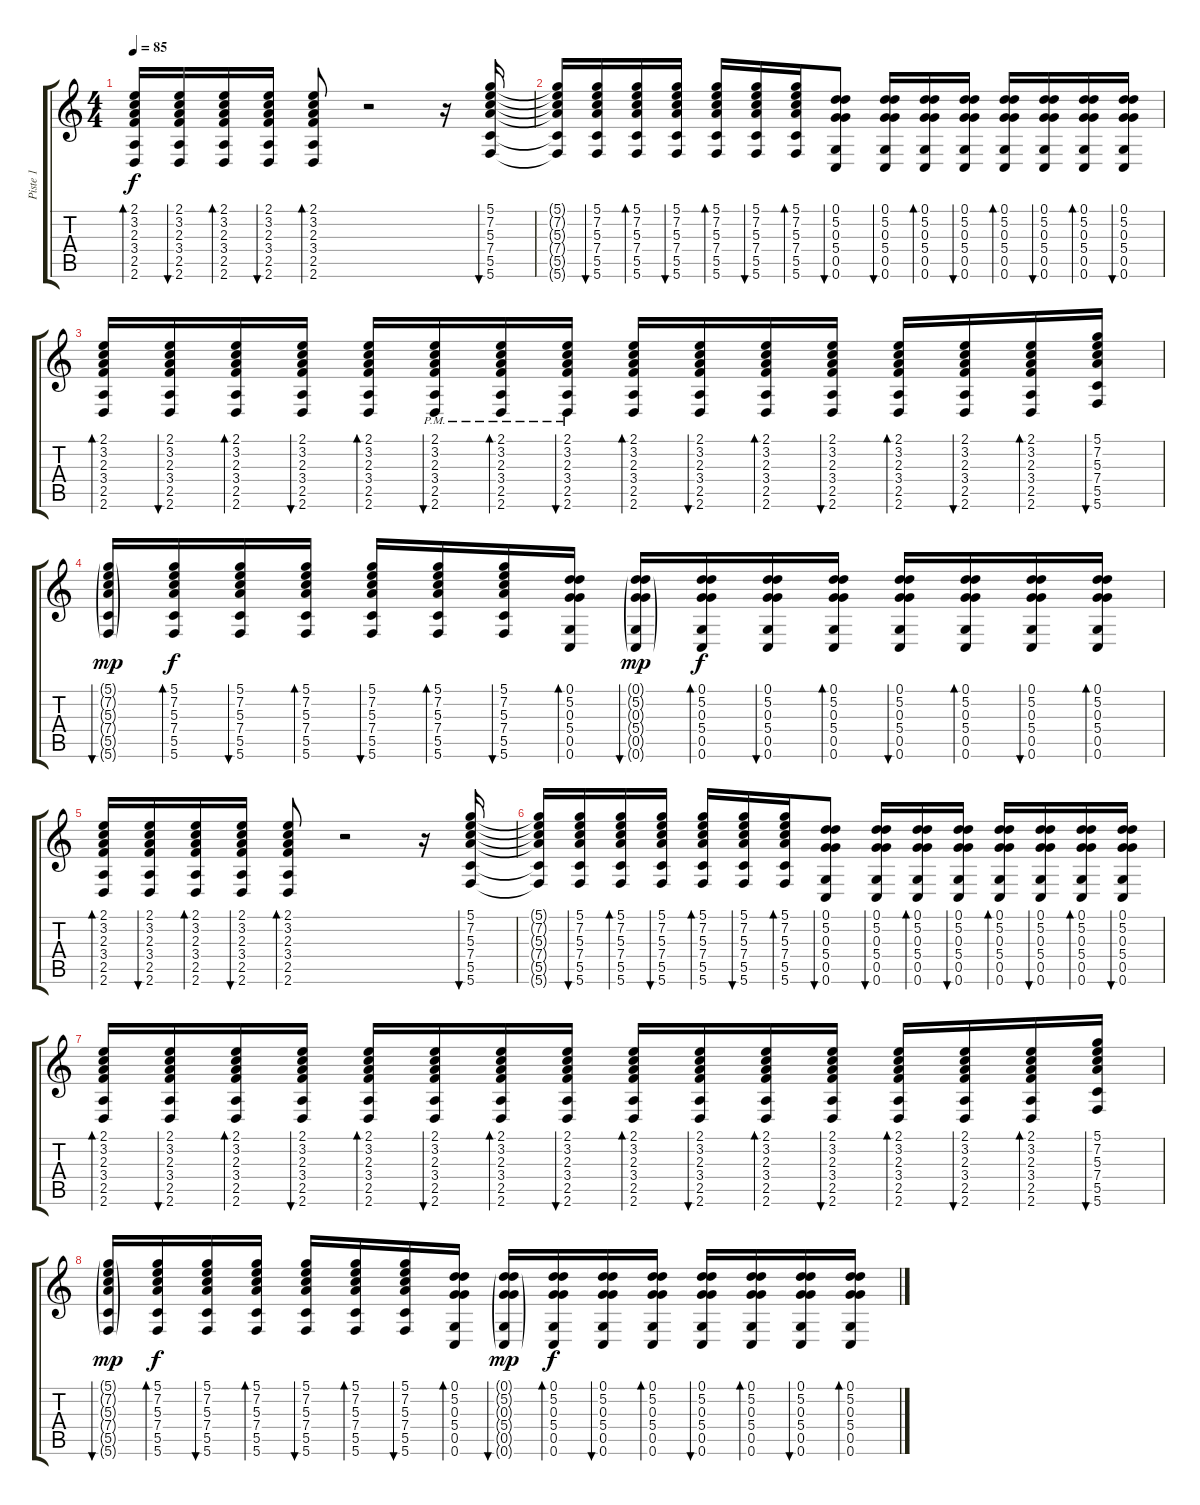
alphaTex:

\track ("Piste 1" "Piste 1") {instrument acousticguitarsteel}
\staff {score tabs}
\tuning (D4 A3 G3 D3 G2 C2) {hide}
\ts (4 4)
\tempo 85
\clef g2
\ks c
(2.1 3.2 2.3 3.4 2.5 2.6).16{bd 30 dy f} (2.1 3.2 2.3 3.4 2.5 2.6).16{bu 30} (2.1 3.2 2.3 3.4 2.5 2.6).16{bd 30} (2.1 3.2 2.3 3.4 2.5 2.6).16{bu 30} (2.1 3.2 2.3 3.4 2.5 2.6).8{bd 30} r.2 r.16 (5.1 7.2 5.3 7.4 5.5 5.6).16{bu 30} |
(5.1{t} 7.2{t} 5.3{t} 7.4{t} 5.5{t} 5.6{t}).16 (5.1 7.2 5.3 7.4 5.5 5.6).16{bu 30} (5.1 7.2 5.3 7.4 5.5 5.6).16{bd 30} (5.1 7.2 5.3 7.4 5.5 5.6).16{bu 30} (5.1 7.2 5.3 7.4 5.5 5.6).16{bd 30} (5.1 7.2 5.3 7.4 5.5 5.6).16{bu 30} (5.1 7.2 5.3 7.4 5.5 5.6).16{bd 30} (0.1 5.2 0.3 5.4 0.5 0.6).8{bu 30} (0.1 5.2 0.3 5.4 0.5 0.6).16{bu 30} (0.1 5.2 0.3 5.4 0.5 0.6).16{bd 30} (0.1 5.2 0.3 5.4 0.5 0.6).16{bu 30} (0.1 5.2 0.3 5.4 0.5 0.6).16{bd 30} (0.1 5.2 0.3 5.4 0.5 0.6).16{bu 30} (0.1 5.2 0.3 5.4 0.5 0.6).16{bd 30} (0.1 5.2 0.3 5.4 0.5 0.6).16{bu 30} |
(2.1 3.2 2.3 3.4 2.5 2.6).16{bd 30} (2.1 3.2 2.3 3.4 2.5 2.6).16{bu 30} (2.1 3.2 2.3 3.4 2.5 2.6).16{bd 30} (2.1 3.2 2.3 3.4 2.5 2.6).16{bu 30} (2.1 3.2 2.3 3.4 2.5 2.6).16{bd 30} (2.1{pm} 3.2{pm} 2.3{pm} 3.4{pm} 2.5{pm} 2.6{pm}).16{bu 30} (2.1{pm} 3.2{pm} 2.3{pm} 3.4{pm} 2.5{pm} 2.6{pm}).16{bd 30} (2.1{pm} 3.2{pm} 2.3{pm} 3.4{pm} 2.5{pm} 2.6{pm}).16{bu 30} (2.1 3.2 2.3 3.4 2.5 2.6).16{bd 30} (2.1 3.2 2.3 3.4 2.5 2.6).16{bu 30} (2.1 3.2 2.3 3.4 2.5 2.6).16{bd 30} (2.1 3.2 2.3 3.4 2.5 2.6).16{bu 30} (2.1 3.2 2.3 3.4 2.5 2.6).16{bd 30} (2.1 3.2 2.3 3.4 2.5 2.6).16{bu 30} (2.1 3.2 2.3 3.4 2.5 2.6).16{bd 30} (5.1 7.2 5.3 7.4 5.5 5.6).16{bu 30} |
(5.1{g} 7.2{g} 5.3{g} 7.4{g} 5.5{g} 5.6{g}).16{bu 30 dy mp} (5.1 7.2 5.3 7.4 5.5 5.6).16{bd 30 dy f} (5.1 7.2 5.3 7.4 5.5 5.6).16{bu 30} (5.1 7.2 5.3 7.4 5.5 5.6).16{bd 30} (5.1 7.2 5.3 7.4 5.5 5.6).16{bu 30} (5.1 7.2 5.3 7.4 5.5 5.6).16{bd 30} (5.1 7.2 5.3 7.4 5.5 5.6).16{bu 30} (0.1 5.2 0.3 5.4 0.5 0.6).16{bd 30} (0.1{g} 5.2{g} 0.3{g} 5.4{g} 0.5{g} 0.6{g}).16{bu 30 dy mp} (0.1 5.2 0.3 5.4 0.5 0.6).16{bd 30 dy f} (0.1 5.2 0.3 5.4 0.5 0.6).16{bu 30} (0.1 5.2 0.3 5.4 0.5 0.6).16{bd 30} (0.1 5.2 0.3 5.4 0.5 0.6).16{bu 30} (0.1 5.2 0.3 5.4 0.5 0.6).16{bd 30} (0.1 5.2 0.3 5.4 0.5 0.6).16{bu 30} (0.1 5.2 0.3 5.4 0.5 0.6).16{bd 30} |
(2.1 3.2 2.3 3.4 2.5 2.6).16{bd 30} (2.1 3.2 2.3 3.4 2.5 2.6).16{bu 30} (2.1 3.2 2.3 3.4 2.5 2.6).16{bd 30} (2.1 3.2 2.3 3.4 2.5 2.6).16{bu 30} (2.1 3.2 2.3 3.4 2.5 2.6).8{bd 30} r.2 r.16 (5.1 7.2 5.3 7.4 5.5 5.6).16{bu 30} |
(5.1{t} 7.2{t} 5.3{t} 7.4{t} 5.5{t} 5.6{t}).16 (5.1 7.2 5.3 7.4 5.5 5.6).16{bu 30} (5.1 7.2 5.3 7.4 5.5 5.6).16{bd 30} (5.1 7.2 5.3 7.4 5.5 5.6).16{bu 30} (5.1 7.2 5.3 7.4 5.5 5.6).16{bd 30} (5.1 7.2 5.3 7.4 5.5 5.6).16{bu 30} (5.1 7.2 5.3 7.4 5.5 5.6).16{bd 30} (0.1 5.2 0.3 5.4 0.5 0.6).8{bu 30} (0.1 5.2 0.3 5.4 0.5 0.6).16{bu 30} (0.1 5.2 0.3 5.4 0.5 0.6).16{bd 30} (0.1 5.2 0.3 5.4 0.5 0.6).16{bu 30} (0.1 5.2 0.3 5.4 0.5 0.6).16{bd 30} (0.1 5.2 0.3 5.4 0.5 0.6).16{bu 30} (0.1 5.2 0.3 5.4 0.5 0.6).16{bd 30} (0.1 5.2 0.3 5.4 0.5 0.6).16{bu 30} |
(2.1 3.2 2.3 3.4 2.5 2.6).16{bd 30} (2.1 3.2 2.3 3.4 2.5 2.6).16{bu 30} (2.1 3.2 2.3 3.4 2.5 2.6).16{bd 30} (2.1 3.2 2.3 3.4 2.5 2.6).16{bu 30} (2.1 3.2 2.3 3.4 2.5 2.6).16{bd 30} (2.1 3.2 2.3 3.4 2.5 2.6).16{bu 30} (2.1 3.2 2.3 3.4 2.5 2.6).16{bd 30} (2.1 3.2 2.3 3.4 2.5 2.6).16{bu 30} (2.1 3.2 2.3 3.4 2.5 2.6).16{bd 30} (2.1 3.2 2.3 3.4 2.5 2.6).16{bu 30} (2.1 3.2 2.3 3.4 2.5 2.6).16{bd 30} (2.1 3.2 2.3 3.4 2.5 2.6).16{bu 30} (2.1 3.2 2.3 3.4 2.5 2.6).16{bd 30} (2.1 3.2 2.3 3.4 2.5 2.6).16{bu 30} (2.1 3.2 2.3 3.4 2.5 2.6).16{bd 30} (5.1 7.2 5.3 7.4 5.5 5.6).16{bu 30} |
(5.1{g} 7.2{g} 5.3{g} 7.4{g} 5.5{g} 5.6{g}).16{bu 30 dy mp} (5.1 7.2 5.3 7.4 5.5 5.6).16{bd 30 dy f} (5.1 7.2 5.3 7.4 5.5 5.6).16{bu 30} (5.1 7.2 5.3 7.4 5.5 5.6).16{bd 30} (5.1 7.2 5.3 7.4 5.5 5.6).16{bu 30} (5.1 7.2 5.3 7.4 5.5 5.6).16{bd 30} (5.1 7.2 5.3 7.4 5.5 5.6).16{bu 30} (0.1 5.2 0.3 5.4 0.5 0.6).16{bd 30} (0.1{g} 5.2{g} 0.3{g} 5.4{g} 0.5{g} 0.6{g}).16{bu 30 dy mp} (0.1 5.2 0.3 5.4 0.5 0.6).16{bd 30 dy f} (0.1 5.2 0.3 5.4 0.5 0.6).16{bu 30} (0.1 5.2 0.3 5.4 0.5 0.6).16{bd 30} (0.1 5.2 0.3 5.4 0.5 0.6).16{bu 30} (0.1 5.2 0.3 5.4 0.5 0.6).16{bd 30} (0.1 5.2 0.3 5.4 0.5 0.6).16{bu 30} (0.1 5.2 0.3 5.4 0.5 0.6).16{bd 30}
